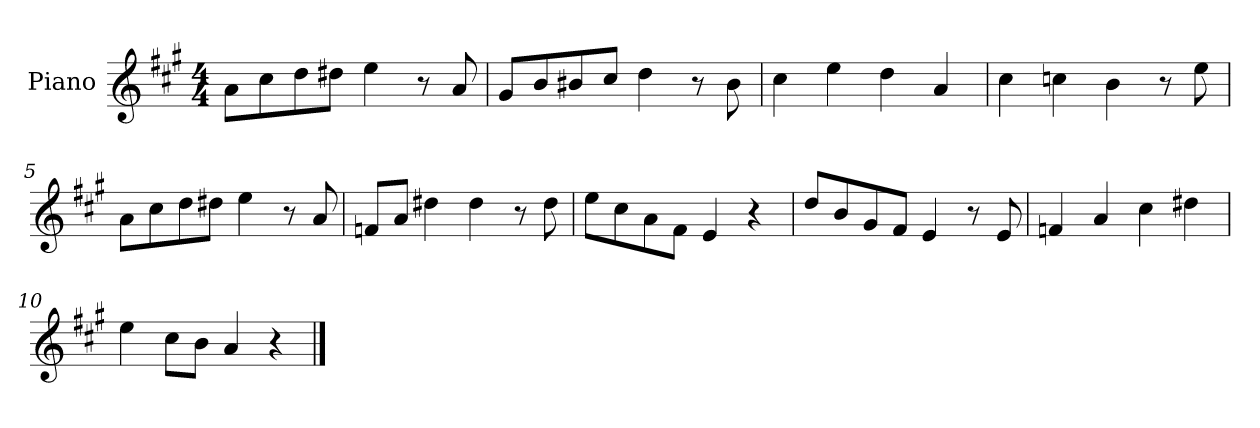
**kern
*part1
*staff1
*I"Piano
*I'Pno
*clefG2
*k[f#c#g#]
*M4/4
=1
8a\L
8cc#\
8dd\
8dd#X\J
4ee\
8r
8a/
=2
8g#/L
8b/
8b#X/
8cc#/J
4dd\
8r
8b#\
=3
4cc#\
4ee\
4dd\
4a/
=4
4cc#\
4ccn\
4b\
8r
8ee\
=5
8a\L
8cc#\
8dd\
8dd#X\J
4ee\
8r
8a/
=6
8fn/L
8a/J
4dd#X\
4dd#\
8r
8dd#\
=7
8ee\L
8cc#\
8a\
8f#\J
4e/
4r
=8
8dd/L
8b/
8g#/
8f#/J
4e/
8r
8e/
=9
4fn/
4a/
4cc#\
4dd#X\
=10
4ee\
8cc#\L
8b\J
4a/
4r
==
*-
